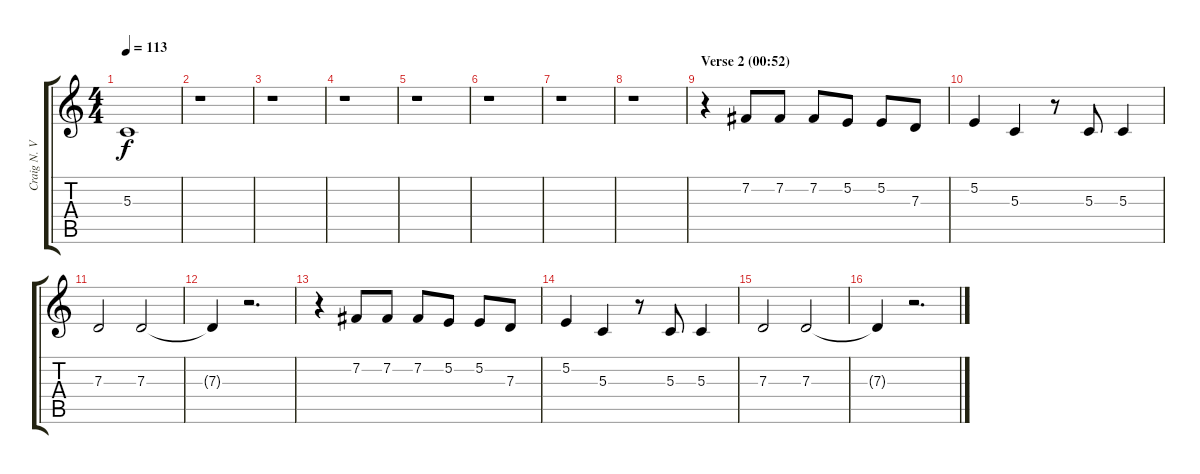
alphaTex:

\track ("Craig N. Voice" "Craig N. V") {instrument clarinet}
\staff {score tabs}
\tuning (E4 B3 G3 D3 A2 E2) {hide}
\ts (4 4)
\tempo 113
\clef g2
\ks c
5.3{t}.1{dy f volume 6} |
r.1 |
r.1 |
r.1 |
r.1 |
r.1 |
r.1 |
r.1 |
\section ("" "Verse 2 (00:52)")
r.4{volume 12} 7.2.8 7.2.8 7.2.8 5.2.8 5.2.8 7.3.8 |
5.2.4 5.3.4 r.8 5.3.8 5.3.4 |
7.3.2 7.3.2 |
7.3{t}.4 r.2{d} |
r.4 7.2.8 7.2.8 7.2.8 5.2.8 5.2.8 7.3.8 |
5.2.4 5.3.4 r.8 5.3.8 5.3.4 |
7.3.2 7.3.2 |
7.3{t}.4 r.2{d}
